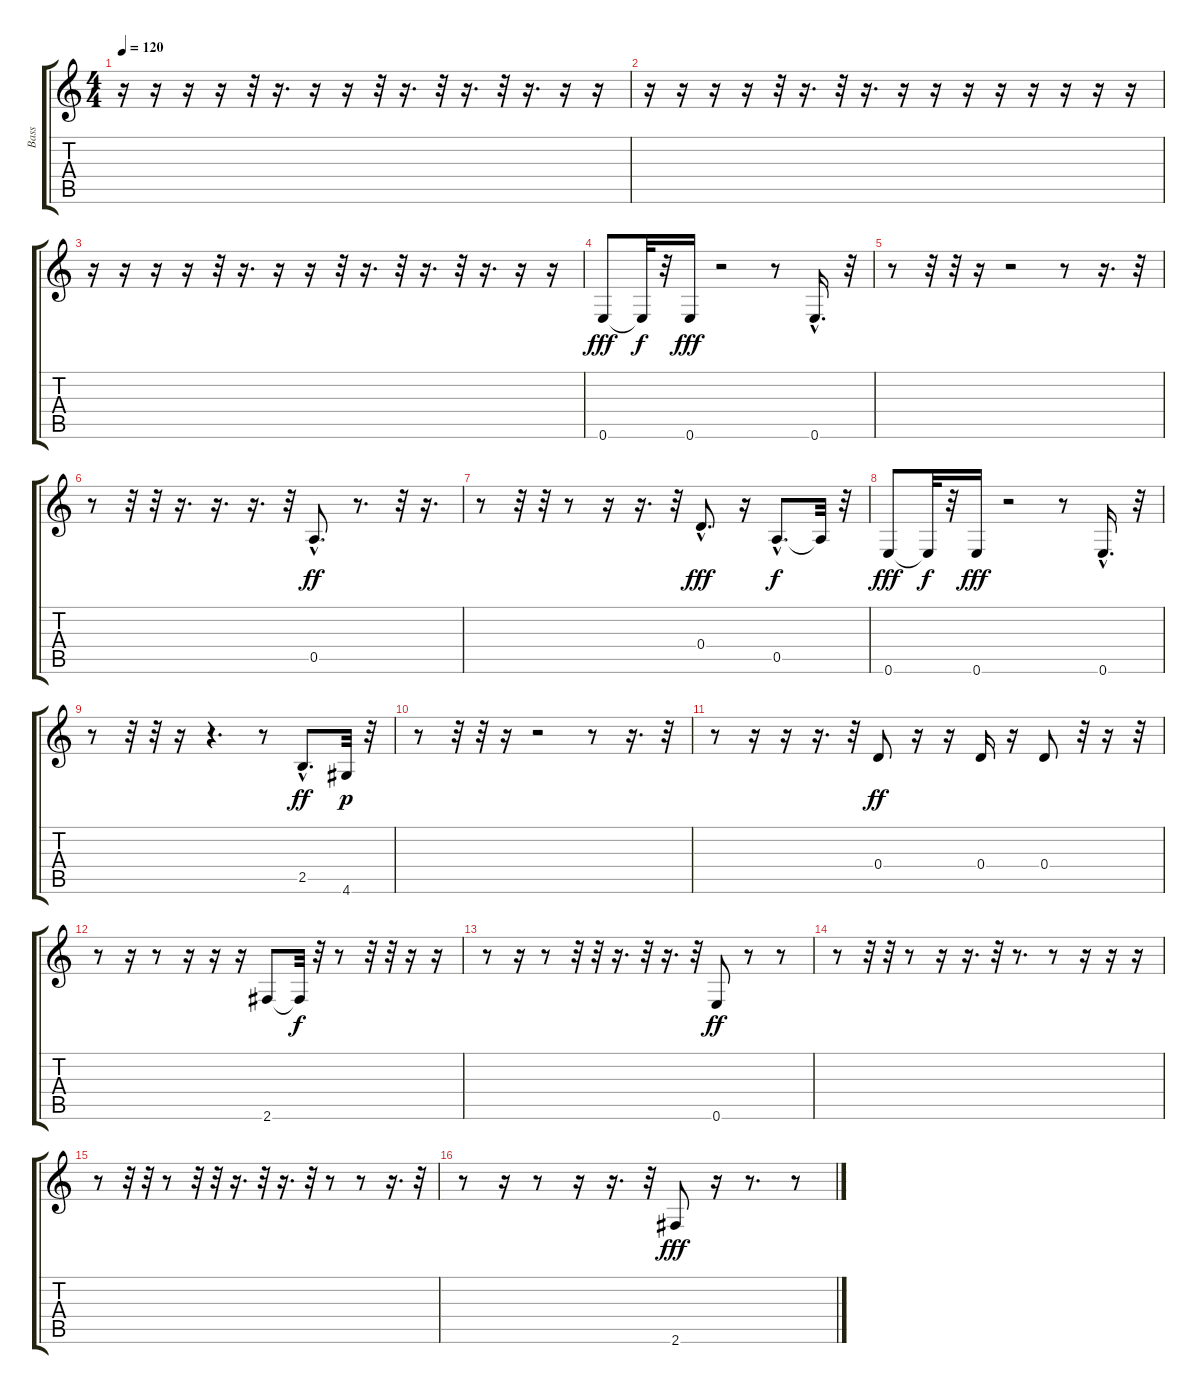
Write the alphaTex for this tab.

\track ("Bass" "Bass") {instrument electricbassfinger}
\staff {score tabs}
\tuning (E4 B3 G3 D3 A2 E2) {hide}
\ts (4 4)
\tempo 120
\clef g2
\ks c
r.16{dy ff} r.16 r.16 r.16 r.32 r.16{d} r.16 r.16 r.32 r.16{d} r.32 r.16{d} r.32 r.16{d} r.16 r.16 |
r.16 r.16 r.16 r.16 r.32 r.16{d} r.32 r.16{d} r.16 r.16 r.16 r.16 r.16 r.16 r.16 r.16 |
r.16 r.16 r.16 r.16 r.32 r.16{d} r.16 r.16 r.32 r.16{d} r.32 r.16{d} r.32 r.16{d} r.16 r.16 |
0.6.8{dy fff} 0.6{t}.32{dy f} r.32 0.6.16{dy fff} r.2 r.8 0.6{hac}.16{d} r.32 |
r.8 r.32 r.32 r.16 r.2 r.8 r.16{d} r.32 |
r.8 r.32 r.32 r.16{d} r.16{d} r.16{d} r.32 0.5{hac}.8{d dy ff} r.8{d} r.32 r.16{d} |
r.8 r.32 r.32 r.8 r.16 r.16{d} r.32 0.4{hac}.8{d dy fff} r.16 0.5{hac}.8{d dy f} 0.5{t}.32 r.32 |
0.6.8{dy fff} 0.6{t}.32{dy f} r.32 0.6.16{dy fff} r.2 r.8 0.6{hac}.16{d} r.32 |
r.8 r.32 r.32 r.16 r.4{d} r.8 2.5{hac}.8{d dy ff} 4.6.32{dy p} r.32 |
r.8 r.32 r.32 r.16 r.2 r.8 r.16{d} r.32 |
r.8 r.16 r.16 r.16{d} r.32 0.4.8{dy ff} r.16 r.16 0.4.16 r.16 0.4.8 r.32 r.16 r.32 |
r.8 r.16 r.8 r.16 r.16 r.16 2.6.8 2.6{t}.32{dy f} r.32 r.8 r.32 r.32 r.16 r.16 |
r.8 r.16 r.8 r.32 r.32 r.16{d} r.32 r.16{d} r.32 0.6.8{dy ff} r.8 r.8 |
r.8 r.32 r.32 r.8 r.16 r.16{d} r.32 r.8{d} r.8 r.16 r.16 r.16 |
r.8 r.32 r.32 r.8 r.32 r.32 r.16{d} r.32 r.16{d} r.32 r.8 r.8 r.16{d} r.32 |
r.8 r.16 r.8 r.16 r.16{d} r.32 2.6.8{dy fff} r.16 r.8{d} r.8
